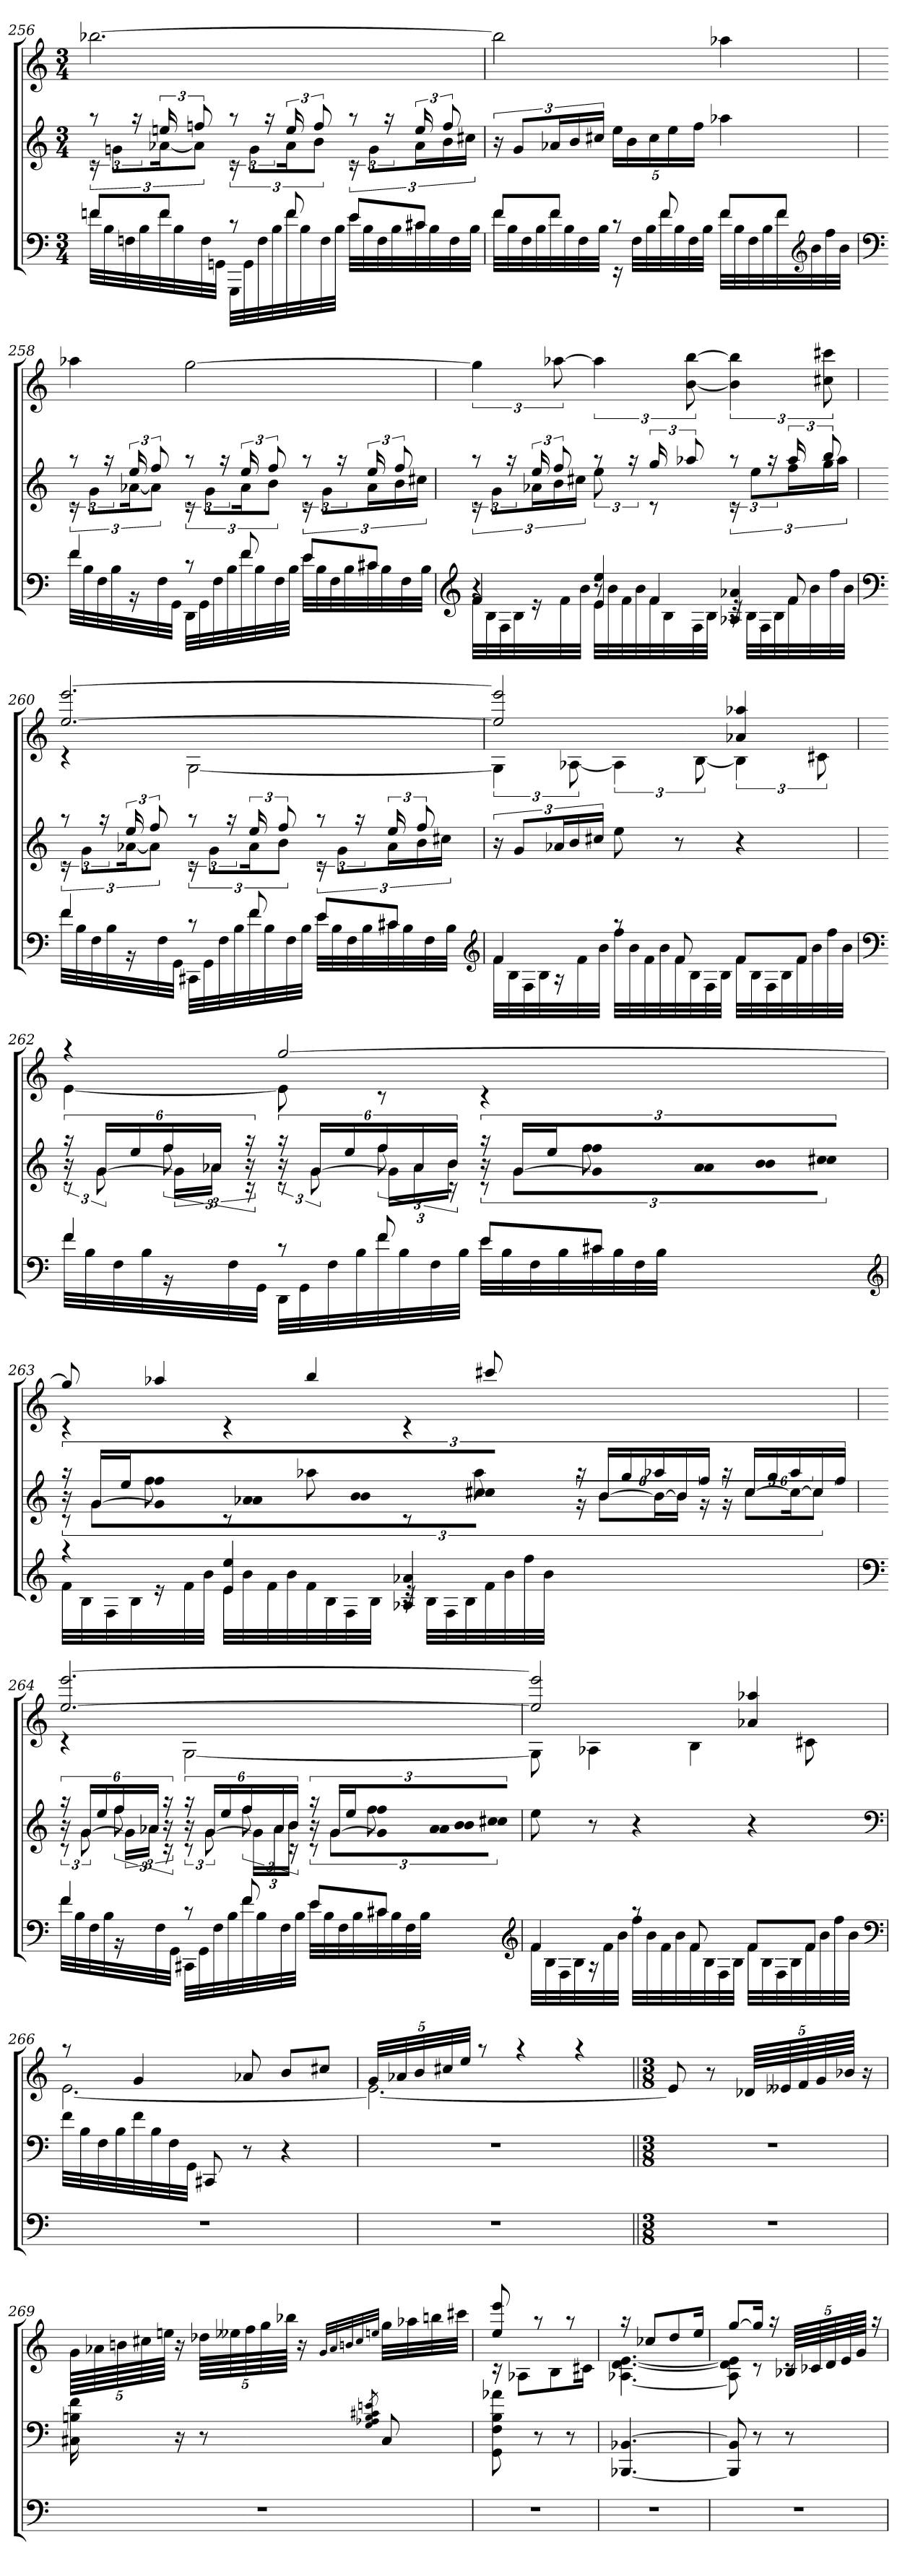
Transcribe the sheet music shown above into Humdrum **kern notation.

**kern	**kern	**kern
*part3	*part2	*part1
*staff3	*staff2	*staff1
*clefF4	*clefG2	*clefG2
*k[]	*k[]	*k[]
*M3/4	*M3/4	*M3/4
=256	=256	=256
*^	*^	*
8fnL	32fLLL	12raa	24rc	[2.bb-X
.	32B	.	.	.
.	.	.	12gnL	.
.	32Fn	.	.	.
.	.	24raa	.	.
.	32B	.	.	.
8fJ	32f	24een	[24a-XK	.
.	32B	.	.	.
.	.	12ffn	12a-J]	.
.	32F	.	.	.
.	32GGnJJJ	.	.	.
8rc	32GGGLLL	12raa	24rc	.
.	32GG	.	.	.
.	.	.	12gL	.
.	32F	.	.	.
.	.	24raa	.	.
.	32B	.	.	.
8f	32f	24ee	24a-K	.
.	32B	.	.	.
.	.	12ff	12bJ	.
.	32F	.	.	.
.	32BJJJ	.	.	.
8eL	32eLLL	12raa	24rc	.
.	32B	.	.	.
.	.	.	12gL	.
.	32F	.	.	.
.	.	24raa	.	.
.	32B	.	.	.
8c#XJ	32c#X	24ee	24a-L	.
.	32B	.	.	.
.	.	12ff	24b	.
.	32F	.	.	.
.	.	.	24cc#XJJ	.
.	32BJJJ	.	.	.
*	*	*v	*v	*
=257	=257	=257	=257
8fL	32fLLL	24r	2bb-]
.	32B	.	.
.	.	12gL	.
.	32F	.	.
.	32B	.	.
8fJ	32f	24a-XL	.
.	32B	.	.
.	.	24b	.
.	32F	.	.
.	.	24cc#XJJ	.
.	32BJJJ	.	.
8rc	16rEE	20eeLL	.
.	.	20b	.
.	32FLLL	.	.
.	32B	.	.
.	.	20cc#	.
8f	32f	.	.
.	.	20ee	.
.	32B	.	.
.	32F	.	.
.	.	20ffJJ	.
.	32BJJJ	.	.
8fL	32fLLL	4aa-X	4aa-X
.	32B	.	.
.	32F	.	.
.	32B	.	.
8fJ	32f	.	.
*clefG2	*	*	*
.	32b	.	.
.	32ff	.	.
.	32bJJJ	.	.
=258	=258	=258	=258
*clefF4	*	*	*
*	*	*^	*
4f	32fLLL	12raa	24rc	4aa-X
.	32B	.	.	.
.	.	.	12gL	.
.	32F	.	.	.
.	.	24raa	.	.
.	32B	.	.	.
.	16r	24ee	[24a-XK	.
.	.	12ff	12a-J]	.
.	32F	.	.	.
.	32GGJJJ	.	.	.
8rc	32DDLLL	12raa	24rc	[2gg
.	32GG	.	.	.
.	.	.	12gL	.
.	32F	.	.	.
.	.	24raa	.	.
.	32B	.	.	.
8f	32f	24ee	24a-K	.
.	32B	.	.	.
.	.	12ff	12bJ	.
.	32F	.	.	.
.	32BJJJ	.	.	.
8eL	32eLLL	12raa	24rc	.
.	32B	.	.	.
.	.	.	12gL	.
.	32F	.	.	.
.	.	24raa	.	.
.	32B	.	.	.
8c#XJ	32c#X	24ee	24a-L	.
.	32B	.	.	.
.	.	12ff	24b	.
.	32F	.	.	.
.	.	.	24cc#XJJ	.
.	32BJJJ	.	.	.
*v	*v	*	*	*
=259	=259	=259	=259
*clefG2	*	*	*
*^	*	*	*
*	*^	*	*	*
4f	32fLLL	4r	12raa	24rc	6gg]
.	32B	.	.	.	.
.	.	.	.	12gL	.
.	32F	.	.	.	.
.	.	.	24raa	.	.
.	32B	.	.	.	.
.	16r	.	24ee	24a-XL	.
.	.	.	12ff	24b	[12aa-X
.	32f	.	.	.	.
.	.	.	.	24cc#XJJ	.
.	32bJJJ	.	.	.	.
4e 4ee	32eLLL	8r	12raa	8ee	6aa-]
.	32b	.	.	.	.
.	32f	.	.	.	.
.	.	.	24raa	.	.
.	32b	.	.	.	.
.	32f	4f/	24gg	8rc	.
.	32B	.	.	.	.
.	.	.	12aa-X	.	[12b [12bb
.	32F	.	.	.	.
.	32BJJJ	.	.	.	.
4A-X 4a-X	32rc	.	12raa	24rc	6b] 6bb]
.	32BLLL	.	.	.	.
.	.	.	.	12eeL	.
.	32F	.	.	.	.
.	.	.	24raa	.	.
.	32B	.	.	.	.
.	32f	8f/	24aa-	24ffL	.
.	32b	.	.	.	.
.	.	.	12bb	24gg	12cc#X 12ccc#X
.	32ff	.	.	.	.
.	.	.	.	24aa-JJ	.
.	32bJJJ	.	.	.	.
*v	*v	*v	*	*	*
=260	=260	=260	=260
*clefF4	*	*	*
*^	*	*	*^
4f	32fLLL	12raa	24rc	[2.ee [2.eee	4rc
.	32B	.	.	.	.
.	.	.	12gL	.	.
.	32F	.	.	.	.
.	.	24raa	.	.	.
.	32B	.	.	.	.
.	16r	24ee	[24a-XK	.	.
.	.	12ff	12a-J]	.	.
.	32F	.	.	.	.
.	32GGJJJ	.	.	.	.
8rc	32CC#XLLL	12raa	24rc	.	[2G
.	32GG	.	.	.	.
.	.	.	12gL	.	.
.	32F	.	.	.	.
.	.	24raa	.	.	.
.	32B	.	.	.	.
8f	32f	24ee	24a-K	.	.
.	32B	.	.	.	.
.	.	12ff	12bJ	.	.
.	32F	.	.	.	.
.	32BJJJ	.	.	.	.
8eL	32eLLL	12raa	24rc	.	.
.	32B	.	.	.	.
.	.	.	12gL	.	.
.	32F	.	.	.	.
.	.	24raa	.	.	.
.	32B	.	.	.	.
8c#XJ	32c#X	24ee	24a-L	.	.
.	32B	.	.	.	.
.	.	12ff	24b	.	.
.	32F	.	.	.	.
.	.	.	24cc#XJJ	.	.
.	32BJJJ	.	.	.	.
*	*	*v	*v	*	*
*clefG2	*	*	*	*
=261	=261	=261	=261	=261
4f	32fLLL	24r	2ee] 2eee]	6G]
.	32B	.	.	.
.	.	12gL	.	.
.	32F	.	.	.
.	32B	.	.	.
.	16r	24a-XL	.	.
.	.	24b	.	[12A-X
.	32f	.	.	.
.	.	24cc#XJJ	.	.
.	32bJJJ	.	.	.
8raa	32ffLLL	8ee	.	6A-]
.	32b	.	.	.
.	32f	.	.	.
.	32b	.	.	.
8f	32f	8r	.	.
.	32B	.	.	.
.	.	.	.	[12B
.	32F	.	.	.
.	32BJJJ	.	.	.
8fL	32fLLL	4r	4a-X 4aa-X	6B]
.	32B	.	.	.
.	32F	.	.	.
.	32B	.	.	.
8fJ	32f	.	.	.
.	32b	.	.	.
.	.	.	.	12c#X
.	32ff	.	.	.
.	32bJJJ	.	.	.
=262	=262	=262	=262	=262
*clefF4	*	*	*	*
*	*	*^	*	*
*	*	*	*^	*	*
4f	32fLLL	24raa	8rc	24r	4raa	[4e
.	32B	.	.	.	.	.
.	.	24gLL	.	[12g\	.	.
.	32F	.	.	.	.	.
.	.	24ee	.	.	.	.
.	32B	.	.	.	.	.
.	16r	24ff	12ff	24g\LL]	.	.
.	.	24a-XJJ	.	24a-X\JJ	.	.
.	32F	.	.	.	.	.
.	.	24raa	24rc	24r	.	.
.	32GGJJJ	.	.	.	.	.
8rc	32DDLLL	24raa	8rc	24r	[2gg	8e]
.	32GG	.	.	.	.	.
.	.	24gLL	.	[12g\	.	.
.	32F	.	.	.	.	.
.	.	24ee	.	.	.	.
.	32B	.	.	.	.	.
8f	32f	24ff	12ff	24g\LL]	.	8rc
.	32B	.	.	.	.	.
.	.	24a-	.	24a-\	.	.
.	32F	.	.	.	.	.
.	.	24bJJ	24rc	24b\JJ	.	.
.	32BJJJ	.	.	.	.	.
8eL	32eLLL	24raa	8rc	24r	.	4rc
.	32B	.	.	.	.	.
.	.	24gLL	.	[12g\L	.	.
.	32F	.	.	.	.	.
.	.	24ee	.	.	.	.
.	32B	.	.	.	.	.
8c#XJ	32c#X	32ffL	8ff	32g\LL]	.	.
.	32B	32a-	.	32a-\	.	.
.	32F	32b	.	32b\	.	.
.	32BJJJ	32cc#XJJJ	.	32cc#X\JJJ	.	.
*clefG2	*	*	*	*	*	*
=263	=263	=263	=263	=263	=263	=263
4raa	32fLLL	24raa	8rc	24r	8gg]	4rc
.	32B	.	.	.	.	.
.	.	24gLL	.	[12g\L	.	.
.	32F	.	.	.	.	.
.	.	24ee	.	.	.	.
.	32B	.	.	.	.	.
.	16r	32ffL	8ff	32g\LL]	4aa-X	.
.	.	32a-X	.	32a-X\	.	.
.	32f	32b	.	32b\	.	.
.	32bJJJ	32cc#XJJJ	.	32cc#X\JJJ	.	.
4e 4ee	32eLLL	24raa	8rc	24r	.	4rc
.	32b	.	.	.	.	.
.	.	24bLL	.	[12b\L	.	.
.	32f	.	.	.	.	.
.	.	24gg	.	.	.	.
.	32b	.	.	.	.	.
.	32f	24aa-X	8aa-X	24b\L_	4bb	.
.	32B	.	.	.	.	.
.	.	24b	.	24b\JJ]	.	.
.	32F	.	.	.	.	.
.	.	24ffJJ	.	24r	.	.
.	32BJJJ	.	.	.	.	.
4A-X 4a-X	32rc	24raa	8rc	24r	.	4rc
.	32BLLL	.	.	.	.	.
.	.	24cc#LL	.	[12cc#\L	.	.
.	32F	.	.	.	.	.
.	.	24gg	.	.	.	.
.	32B	.	.	.	.	.
.	32f	24aa-	8aa-	24cc#\K_	8ccc#X	.
.	32b	.	.	.	.	.
.	.	24cc#	.	12cc#\J]	.	.
.	32ff	.	.	.	.	.
.	.	24ffJJ	.	.	.	.
.	32bJJJ	.	.	.	.	.
=264	=264	=264	=264	=264	=264	=264
*clefF4	*	*	*	*	*	*
4f	32fLLL	24raa	8rc	24r	[2.ee [2.eee	4rc
.	32B	.	.	.	.	.
.	.	24gLL	.	[12g\	.	.
.	32F	.	.	.	.	.
.	.	24ee	.	.	.	.
.	32B	.	.	.	.	.
.	16r	24ff	12ff	24g\LL]	.	.
.	.	24a-XJJ	.	24a-X\JJ	.	.
.	32F	.	.	.	.	.
.	.	24raa	24rc	24r	.	.
.	32GGJJJ	.	.	.	.	.
8rc	32CC#XLLL	24raa	8rc	24r	.	[2G
.	32GG	.	.	.	.	.
.	.	24gLL	.	[12g\	.	.
.	32F	.	.	.	.	.
.	.	24ee	.	.	.	.
.	32B	.	.	.	.	.
8f	32f	24ff	12ff	24g\LL]	.	.
.	32B	.	.	.	.	.
.	.	24a-	.	24a-\	.	.
.	32F	.	.	.	.	.
.	.	24bJJ	24rc	24b\JJ	.	.
.	32BJJJ	.	.	.	.	.
8eL	32eLLL	24raa	8rc	24r	.	.
.	32B	.	.	.	.	.
.	.	24gLL	.	[12g\L	.	.
.	32F	.	.	.	.	.
.	.	24ee	.	.	.	.
.	32B	.	.	.	.	.
8c#XJ	32c#X	32ffL	8ff	32g\LL]	.	.
.	32B	32a-	.	32a-\	.	.
.	32F	32b	.	32b\	.	.
.	32BJJJ	32cc#XJJJ	.	32cc#X\JJJ	.	.
*	*	*v	*v	*v	*	*
*clefG2	*	*	*	*
=265	=265	=265	=265	=265
4f	32fLLL	8ee	2ee] 2eee]	8G]
.	32B	.	.	.
.	32F	.	.	.
.	32B	.	.	.
.	16r	8r	.	4A-X
.	32f	.	.	.
.	32bJJJ	.	.	.
8raa	32ffLLL	4r	.	.
.	32b	.	.	.
.	32f	.	.	.
.	32b	.	.	.
8f	32f	.	.	4B
.	32B	.	.	.
.	32F	.	.	.
.	32BJJJ	.	.	.
8fL	32fLLL	4r	4a-X 4aa-X	.
.	32B	.	.	.
.	32F	.	.	.
.	32B	.	.	.
8fJ	32f	.	.	8c#X
.	32b	.	.	.
.	32ff	.	.	.
.	32bJJJ	.	.	.
*v	*v	*	*	*
*clefF4	*clefF4	*	*
=266	=266	=266	=266
2.r	32fLLL	8raa	[2.e
.	32B	.	.
.	32F	.	.
.	32B	.	.
.	32f	4g	.
.	32B	.	.
.	32F	.	.
.	32GGJJJ	.	.
.	8CC#X	.	.
.	8r	8a-X	.
.	4r	8bL	.
.	.	8cc#XJ	.
=267	=267	=267	=267
2.r	2.r	40gLLL	2.e_
.	.	40a-X	.
.	.	40b	.
.	.	40cc#X	.
.	.	40eeJJJ	.
.	.	8raa	.
.	.	4raa	.
.	.	4raa	.
*	*	*v	*v
=268||	=268||	=268||
*M3/8	*M3/8	*M3/8
4.r	4.r	8e]
.	.	8r
.	.	80d-XLLLL
.	.	80e--X
.	.	80f
.	.	80g
.	.	80b-XJJJJ
.	.	16r
=269	=269	=269
4.r	16C#X 16Bn 16f	80gLLLL
.	.	80a-X
.	.	80bn
.	.	80cc#X
.	.	80eenJJJJ
.	16r	16r
.	8r	80dd-XLLLL
.	.	80ee--X
.	.	80ff
.	.	80gg
.	.	80bb-XJJJJ
.	.	16r
.	.	32qqg/LLL
.	.	32qqa-/
.	.	32qqbn/
.	.	32qqcc#/
.	8qG/ 8qA-X/ 8qB/ 8qc#X/ 8qen/	32qqeen/JJJ
.	8C#	32ggLLL
.	.	32aa-X
.	.	32bbn
.	.	32ccc#XJJJ
=270	=270	=270
*	*	*^
4.r	8GG 8F 8B 8a-X	8ee 8eee	16rc
.	.	.	8A-XL
.	8r	8raa	.
.	.	.	8B
.	8r	8raa	.
.	.	.	16c#XJk
=271	=271	=271	=271
4.r	[4.BBB-X [4.BB-X	16raa	[4.A-X [4.d [4.e
.	.	8cc-XL	.
.	.	8dd	.
.	.	16eeJk	.
=272	=272	=272	=272
4.r	8BBB-] 8BB-]	[8ggL	8A-] 8d] 8e]
.	8r	16ggJk]	8rc
.	.	16raa	.
.	8r	80B-XLLLL	8rc
.	.	80c-X	.
.	.	80d	.
.	.	80e	.
.	.	80gJJJJ	.
.	.	16raa	.
*	*	*v	*v
=	=	=
*-	*-	*-
